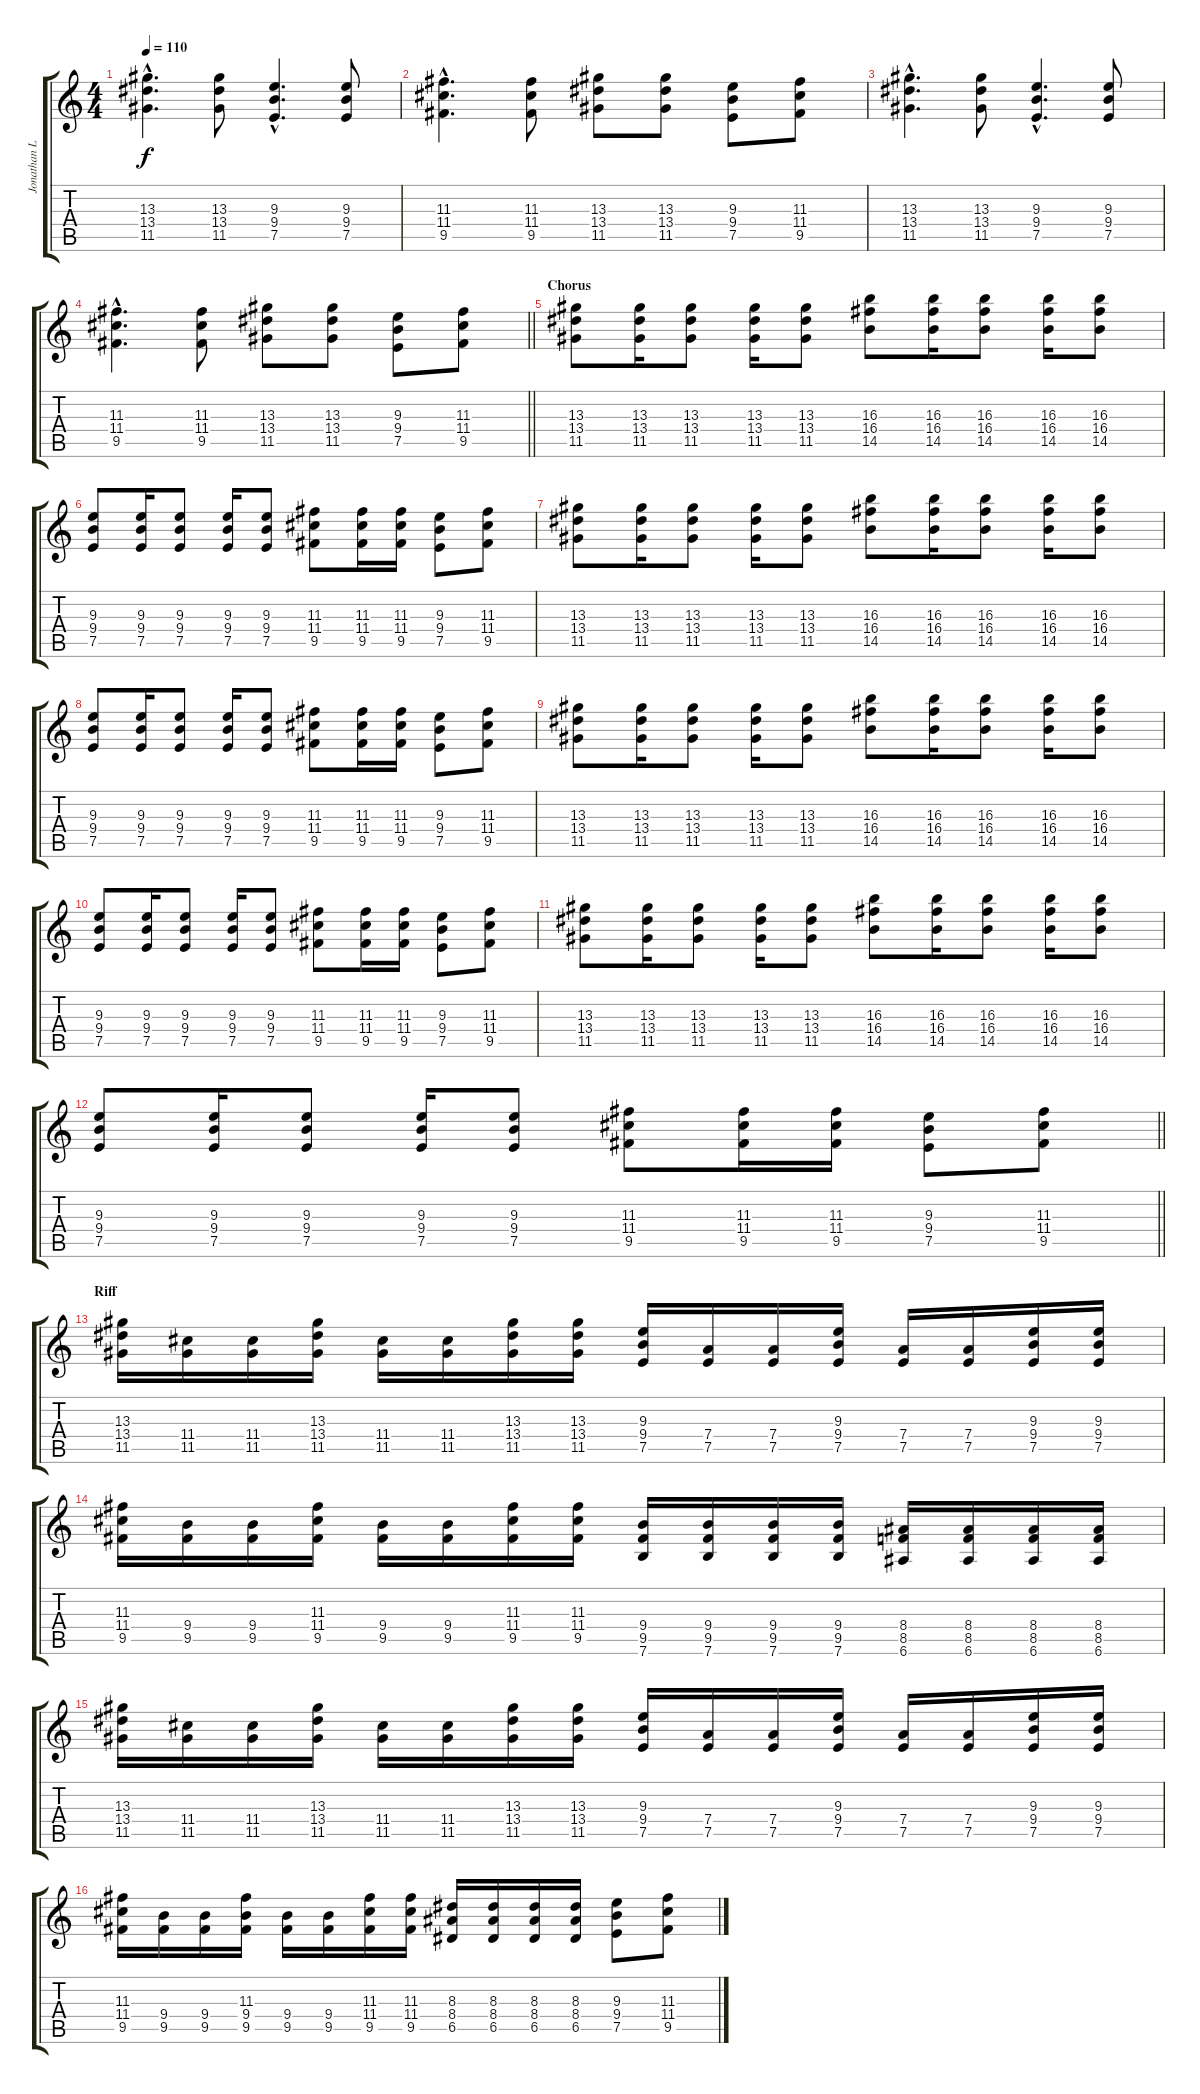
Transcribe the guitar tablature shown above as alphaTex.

\track ("Jonathan Le Landais" "Jonathan L") {instrument distortionguitar}
\staff {score tabs}
\tuning (E4 B3 G3 D3 A2 E2) {hide}
\ts (4 4)
\tempo 110
\clef g2
\ks c
(13.3{hac} 13.4{hac} 11.5{hac}).4{d dy f} (13.3 13.4 11.5).8 (9.3{hac} 9.4{hac} 7.5{hac}).4{d} (9.3 9.4 7.5).8 |
(11.3{hac} 11.4{hac} 9.5{hac}).4{d} (11.3 11.4 9.5).8 (13.3 13.4 11.5).8 (13.3 13.4 11.5).8 (9.3 9.4 7.5).8 (11.3 11.4 9.5).8 |
(13.3{hac} 13.4{hac} 11.5{hac}).4{d} (13.3 13.4 11.5).8 (9.3{hac} 9.4{hac} 7.5{hac}).4{d} (9.3 9.4 7.5).8 |
\barLineRight lightlight
(11.3{hac} 11.4{hac} 9.5{hac}).4{d} (11.3 11.4 9.5).8 (13.3 13.4 11.5).8 (13.3 13.4 11.5).8 (9.3 9.4 7.5).8 (11.3 11.4 9.5).8 |
\section ("" "Chorus")
(13.3 13.4 11.5).8 (13.3 13.4 11.5).16 (13.3 13.4 11.5).8 (13.3 13.4 11.5).16 (13.3 13.4 11.5).8 (16.3 16.4 14.5).8 (16.3 16.4 14.5).16 (16.3 16.4 14.5).8 (16.3 16.4 14.5).16 (16.3 16.4 14.5).8 |
(9.3 9.4 7.5).8 (9.3 9.4 7.5).16 (9.3 9.4 7.5).8 (9.3 9.4 7.5).16 (9.3 9.4 7.5).8 (11.3 11.4 9.5).8 (11.3 11.4 9.5).16 (11.3 11.4 9.5).16 (9.3 9.4 7.5).8 (11.3 11.4 9.5).8 |
(13.3 13.4 11.5).8 (13.3 13.4 11.5).16 (13.3 13.4 11.5).8 (13.3 13.4 11.5).16 (13.3 13.4 11.5).8 (16.3 16.4 14.5).8 (16.3 16.4 14.5).16 (16.3 16.4 14.5).8 (16.3 16.4 14.5).16 (16.3 16.4 14.5).8 |
(9.3 9.4 7.5).8 (9.3 9.4 7.5).16 (9.3 9.4 7.5).8 (9.3 9.4 7.5).16 (9.3 9.4 7.5).8 (11.3 11.4 9.5).8 (11.3 11.4 9.5).16 (11.3 11.4 9.5).16 (9.3 9.4 7.5).8 (11.3 11.4 9.5).8 |
(13.3 13.4 11.5).8 (13.3 13.4 11.5).16 (13.3 13.4 11.5).8 (13.3 13.4 11.5).16 (13.3 13.4 11.5).8 (16.3 16.4 14.5).8 (16.3 16.4 14.5).16 (16.3 16.4 14.5).8 (16.3 16.4 14.5).16 (16.3 16.4 14.5).8 |
(9.3 9.4 7.5).8 (9.3 9.4 7.5).16 (9.3 9.4 7.5).8 (9.3 9.4 7.5).16 (9.3 9.4 7.5).8 (11.3 11.4 9.5).8 (11.3 11.4 9.5).16 (11.3 11.4 9.5).16 (9.3 9.4 7.5).8 (11.3 11.4 9.5).8 |
(13.3 13.4 11.5).8 (13.3 13.4 11.5).16 (13.3 13.4 11.5).8 (13.3 13.4 11.5).16 (13.3 13.4 11.5).8 (16.3 16.4 14.5).8 (16.3 16.4 14.5).16 (16.3 16.4 14.5).8 (16.3 16.4 14.5).16 (16.3 16.4 14.5).8 |
\barLineRight lightlight
(9.3 9.4 7.5).8 (9.3 9.4 7.5).16 (9.3 9.4 7.5).8 (9.3 9.4 7.5).16 (9.3 9.4 7.5).8 (11.3 11.4 9.5).8 (11.3 11.4 9.5).16 (11.3 11.4 9.5).16 (9.3 9.4 7.5).8 (11.3 11.4 9.5).8 |
\section ("" "Riff")
(13.3 13.4 11.5).16 (11.4 11.5).16 (11.4 11.5).16 (13.3 13.4 11.5).16 (11.4 11.5).16 (11.4 11.5).16 (13.3 13.4 11.5).16 (13.3 13.4 11.5).16 (9.3 9.4 7.5).16 (7.4 7.5).16 (7.4 7.5).16 (9.3 9.4 7.5).16 (7.4 7.5).16 (7.4 7.5).16 (9.3 9.4 7.5).16 (9.3 9.4 7.5).16 |
(11.3 11.4 9.5).16 (9.4 9.5).16 (9.4 9.5).16 (11.3 11.4 9.5).16 (9.4 9.5).16 (9.4 9.5).16 (11.3 11.4 9.5).16 (11.3 11.4 9.5).16 (9.4 9.5 7.6).16 (9.4 9.5 7.6).16 (9.4 9.5 7.6).16 (9.4 9.5 7.6).16 (8.4 8.5 6.6).16 (8.4 8.5 6.6).16 (8.4 8.5 6.6).16 (8.4 8.5 6.6).16 |
(13.3 13.4 11.5).16 (11.4 11.5).16 (11.4 11.5).16 (13.3 13.4 11.5).16 (11.4 11.5).16 (11.4 11.5).16 (13.3 13.4 11.5).16 (13.3 13.4 11.5).16 (9.3 9.4 7.5).16 (7.4 7.5).16 (7.4 7.5).16 (9.3 9.4 7.5).16 (7.4 7.5).16 (7.4 7.5).16 (9.3 9.4 7.5).16 (9.3 9.4 7.5).16 |
(11.3 11.4 9.5).16 (9.4 9.5).16 (9.4 9.5).16 (11.3 9.4 9.5).16 (9.4 9.5).16 (9.4 9.5).16 (11.3 11.4 9.5).16 (11.3 11.4 9.5).16 (8.3 8.4 6.5).16 (8.3 8.4 6.5).16 (8.3 8.4 6.5).16 (8.3 8.4 6.5).16 (9.3 9.4 7.5).8 (11.3 11.4 9.5).8
